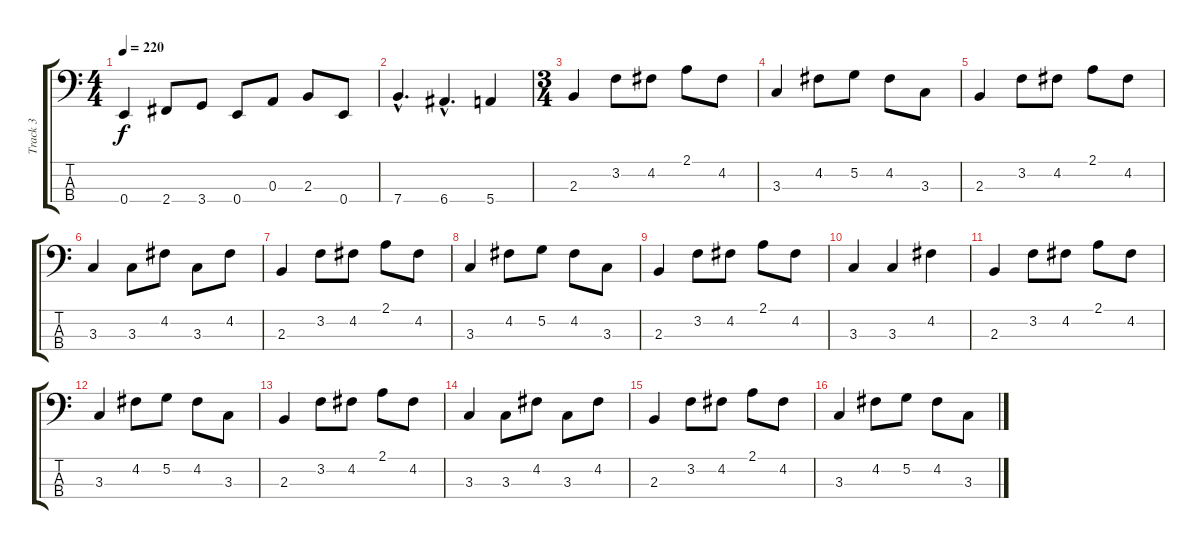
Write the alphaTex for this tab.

\track ("Track 3" "Track 3") {instrument electricbasspick}
\staff {score tabs}
\tuning (G2 D2 A1 E1) {hide}
\ts (4 4)
\tempo 220
\clef f4
\ks c
0.4.4{dy f} 2.4.8 3.4.8 0.4.8 0.3.8 2.3.8 0.4.8 |
7.4{hac}.4{d} 6.4{hac}.4{d} 5.4.4 |
\ts (3 4)
2.3.4 3.2.8 4.2.8 2.1.8 4.2.8 |
3.3.4 4.2.8 5.2.8 4.2.8 3.3.8 |
2.3.4 3.2.8 4.2.8 2.1.8 4.2.8 |
3.3.4 3.3.8 4.2.8 3.3.8 4.2.8 |
2.3.4 3.2.8 4.2.8 2.1.8 4.2.8 |
3.3.4 4.2.8 5.2.8 4.2.8 3.3.8 |
2.3.4 3.2.8 4.2.8 2.1.8 4.2.8 |
3.3.4 3.3.4 4.2.4 |
2.3.4 3.2.8 4.2.8 2.1.8 4.2.8 |
3.3.4 4.2.8 5.2.8 4.2.8 3.3.8 |
2.3.4 3.2.8 4.2.8 2.1.8 4.2.8 |
3.3.4 3.3.8 4.2.8 3.3.8 4.2.8 |
2.3.4 3.2.8 4.2.8 2.1.8 4.2.8 |
3.3.4 4.2.8 5.2.8 4.2.8 3.3.8
